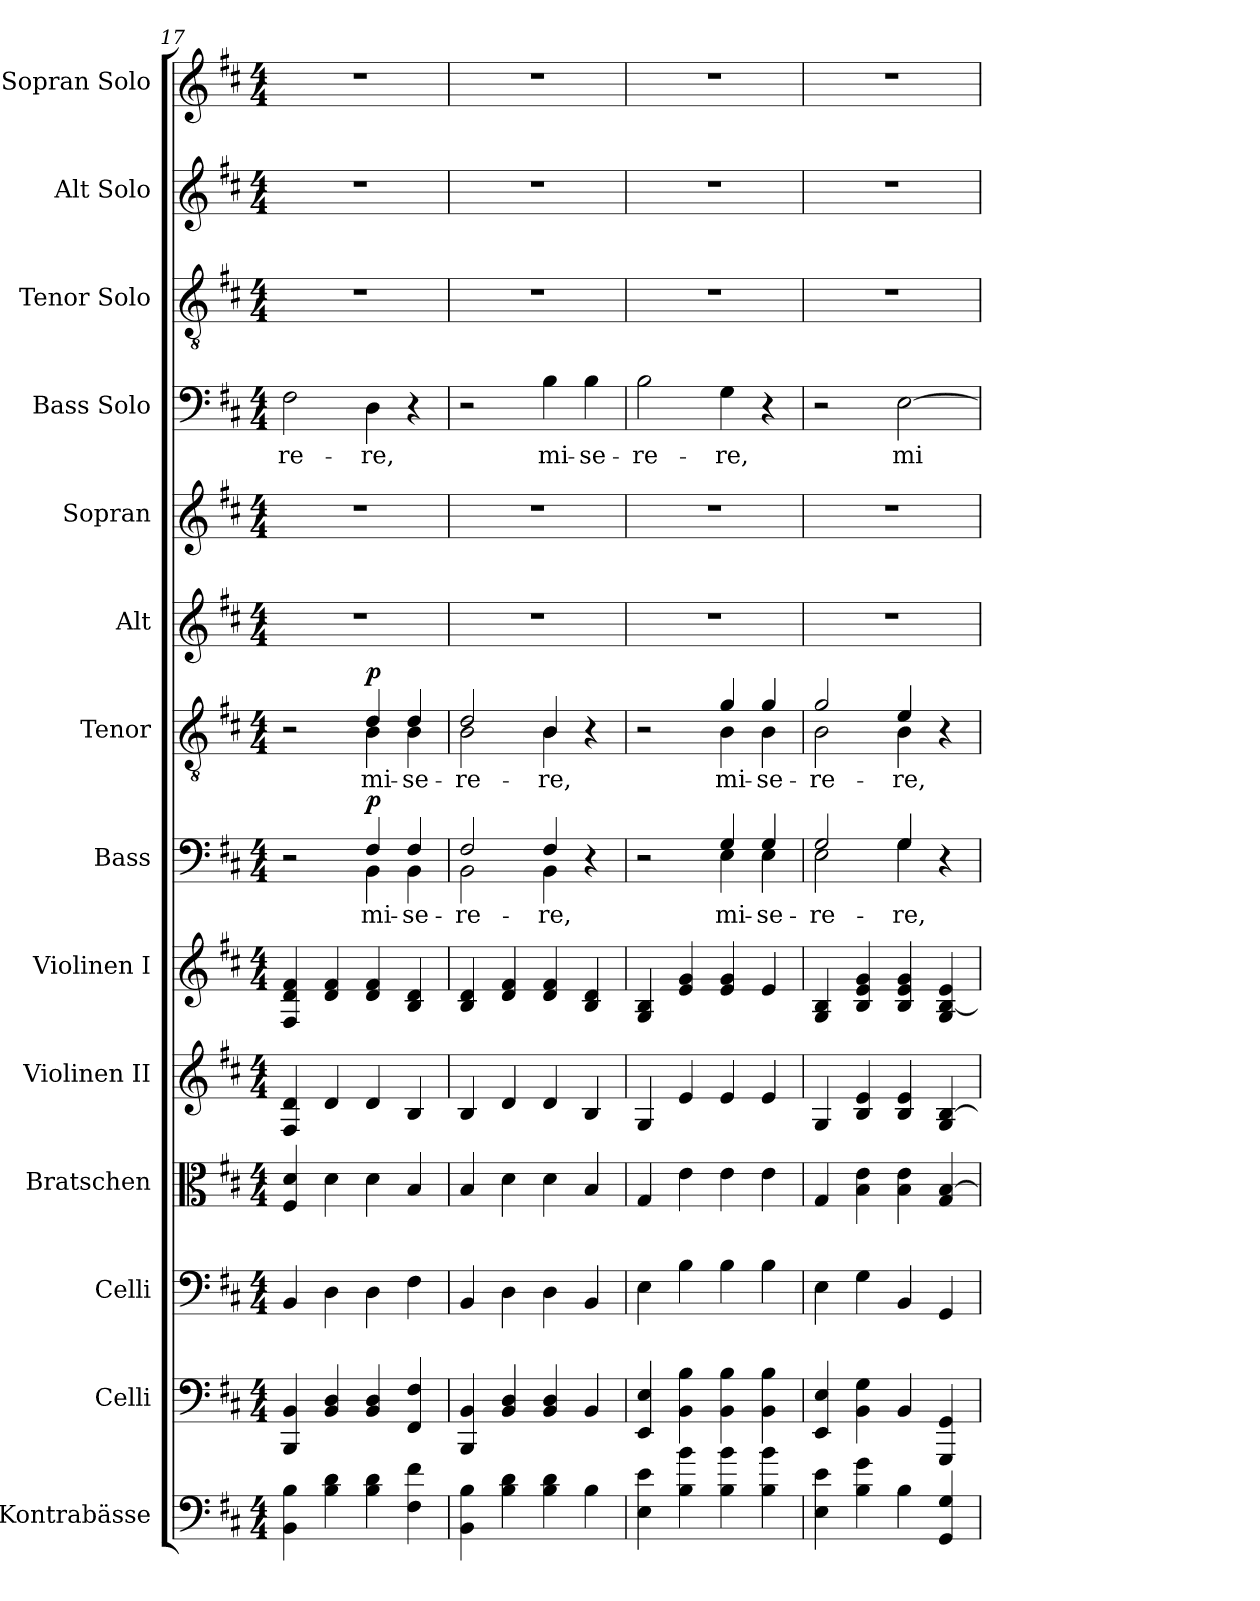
**kern	**kern	**kern	**kern	**kern	**kern	**kern	**text	**dynam	**kern	**text	**dynam	**kern	**kern	**kern	**text	**kern	**kern	**kern
*part14	*part13	*part12	*part11	*part10	*part9	*part8	*part8	*part8	*part7	*part7	*part7	*part6	*part5	*part4	*part4	*part3	*part2	*part1
*staff14	*staff13	*staff12	*staff11	*staff10	*staff9	*staff8	*staff8	*staff8	*staff7	*staff7	*staff7	*staff6	*staff5	*staff4	*staff4	*staff3	*staff2	*staff1
*I"Kontrabässe	*I"Celli	*I"Celli	*I"Bratschen	*I"Violinen II	*I"Violinen I	*I"Bass	*	*	*I"Tenor	*	*	*I"Alt	*I"Sopran	*I"Bass Solo	*	*I"Tenor Solo	*I"Alt Solo	*I"Sopran Solo
*	*I'Cl.	*	*	*	*I'Vl.	*I'B.	*	*	*I'T.	*	*	*I'A.	*I'S.	*I'B.S.	*	*I'T.S.	*I'A.S.	*I'S.S.
*clefF4	*clefF4	*clefF4	*clefC3	*clefG2	*clefG2	*clefF4	*	*	*clefGv2	*	*	*clefG2	*clefG2	*clefF4	*	*clefGv2	*clefG2	*clefG2
*ITrd7c12	*	*	*	*	*	*	*	*	*	*	*	*	*	*	*	*	*	*
*k[f#c#]	*k[f#c#]	*k[f#c#]	*k[f#c#]	*k[f#c#]	*k[f#c#]	*k[f#c#]	*	*	*k[f#c#]	*	*	*k[f#c#]	*k[f#c#]	*k[f#c#]	*	*k[f#c#]	*k[f#c#]	*k[f#c#]
*M4/4	*M4/4	*M4/4	*M4/4	*M4/4	*M4/4	*M4/4	*	*	*M4/4	*	*	*M4/4	*M4/4	*M4/4	*	*M4/4	*M4/4	*M4/4
=17	=17	=17	=17	=17	=17	=17	=17	=17	=17	=17	=17	=17	=17	=17	=17	=17	=17	=17
*	*	*	*	*	*	*^	*	*	*^	*	*	*	*	*	*	*	*	*
!	!	!	!	!	!	!	!	!	!	!	!	!	!	!	!	!	!LO:LY:b	!	!	!
4BBB\ 4BB\	4BBB/ 4BB/	4BB/	4F#/ 4d/	4F#/ 4d/	4F#/ 4d/ 4f#/	2r	2ryy	.	.	2r	2ryy	.	.	1r	1r	2F#\	-re-	1r	1r	1r
4BB\ 4D\	4BB/ 4D/	4D\	4d\	4d/	4d/ 4f#/	.	.	.	.	.	.	.	.	.	.	.	.	.	.	.
!	!	!	!	!	!	!	!	!LO:LY:b	!LO:DY:a	!	!	!LO:LY:b	!LO:DY:a	!	!	!	!LO:LY:b	!	!	!
4BB\ 4D\	4BB/ 4D/	4D\	4d\	4d/	4d/ 4f#/	4F#/	4BB\	-mi-	p	4d/	4B\	-mi-	p	.	.	4D\	re,	.	.	.
!	!	!	!	!	!	!	!	!LO:LY:b	!	!	!	!LO:LY:b	!	!	!	!	!	!	!	!
4FF#\ 4F#\	4FF#/ 4F#/	4F#\	4B/	4B/	4B/ 4d/	4F#/	4BB\	se-	.	4d/	4B\	-se-	.	.	.	4r	.	.	.	.
=18	=18	=18	=18	=18	=18	=18	=18	=18	=18	=18	=18	=18	=18	=18	=18	=18	=18	=18	=18	=18
!	!	!	!	!	!	!	!	!LO:LY:b	!	!	!	!LO:LY:b	!	!	!	!	!	!	!	!
4BBB\ 4BB\	4BBB/ 4BB/	4BB/	4B/	4B/	4B/ 4d/	2F#/	2BB\	-re-	.	2d/	2B\	-re-	.	1r	1r	2r	.	1r	1r	1r
4BB\ 4D\	4BB/ 4D/	4D\	4d\	4d/	4d/ 4f#/	.	.	.	.	.	.	.	.	.	.	.	.	.	.	.
!	!	!	!	!	!	!	!	!LO:LY:b	!	!	!	!LO:LY:b	!	!	!	!	!LO:LY:b	!	!	!
4BB\ 4D\	4BB/ 4D/	4D\	4d\	4d/	4d/ 4f#/	4F#/	4BB\	re,	.	4B/	4B\	re,	.	.	.	4B\	-mi-	.	.	.
!	!	!	!	!	!	!	!	!	!	!	!	!	!	!	!	!	!LO:LY:b	!	!	!
4BB\	4BB/	4BB/	4B/	4B/	4B/ 4d/	4r	4ryy	.	.	4r	4ryy	.	.	.	.	4B\	-se-	.	.	.
=19	=19	=19	=19	=19	=19	=19	=19	=19	=19	=19	=19	=19	=19	=19	=19	=19	=19	=19	=19	=19
!	!	!	!	!	!	!	!	!	!	!	!	!	!	!	!	!	!LO:LY:b	!	!	!
4EE\ 4E\	4EE/ 4E/	4E\	4G/	4G/	4G/ 4B/	2r	2ryy	.	.	2r	2ryy	.	.	1r	1r	2B\	-re-	1r	1r	1r
4BB\ 4B\	4BB\ 4B\	4B\	4e\	4e/	4e/ 4g/	.	.	.	.	.	.	.	.	.	.	.	.	.	.	.
!	!	!	!	!	!	!	!	!LO:LY:b	!	!	!	!LO:LY:b	!	!	!	!	!LO:LY:b	!	!	!
4BB\ 4B\	4BB\ 4B\	4B\	4e\	4e/	4e/ 4g/	4G/	4E\	-mi-	.	4g/	4B\	-mi-	.	.	.	4G\	re,	.	.	.
!	!	!	!	!	!	!	!	!LO:LY:b	!	!	!	!LO:LY:b	!	!	!	!	!	!	!	!
4BB\ 4B\	4BB\ 4B\	4B\	4e\	4e/	4e/	4G/	4E\	-se-	.	4g/	4B\	-se-	.	.	.	4r	.	.	.	.
!!LO:PB:g=z
=20	=20	=20	=20	=20	=20	=20	=20	=20	=20	=20	=20	=20	=20	=20	=20	=20	=20	=20	=20	=20
*	*	*	*	*	*	*	*	*	*	*	*	*	*	*	*	*	*	*	*	*MM65
!	!	!	!	!	!	!	!	!LO:LY:b	!	!	!	!LO:LY:b	!	!	!	!	!	!	!	!
4EE\ 4E\	4EE/ 4E/	4E\	4G/	4G/	4G/ 4B/	2G/	2E\	-re-	.	2g/	2B\	-re-	.	1r	1r	2r	.	1r	1r	1r
4BB\ 4G\	4BB\ 4G\	4G\	4B\ 4e\	4B/ 4e/	4B/ 4e/ 4g/	.	.	.	.	.	.	.	.	.	.	.	.	.	.	.
!	!	!	!	!	!	!	!	!LO:LY:b	!	!	!	!LO:LY:b	!	!	!	!	!LO:LY:b	!	!	!
4BB\	4BB/	4BB/	4B\ 4e\	4B/ 4e/	4B/ 4e/ 4g/	4G/	4G\	re,	.	4e/	4B\	re,	.	.	.	[2E\	-mi-	.	.	.
4GGG/ 4GG/	4GGG/ 4GG/	4GG/	4G/ [4B/	4G/ [4B/	4G/ [4B/ 4e/	4r	4ryy	.	.	4r	4ryy	.	.	.	.	.	.	.	.	.
*	*	*	*	*	*	*v	*v	*	*	*	*	*	*	*	*	*	*	*	*	*
*	*	*	*	*	*	*	*	*	*v	*v	*	*	*	*	*	*	*	*	*
=	=	=	=	=	=	=	=	=	=	=	=	=	=	=	=	=	=	=
*-	*-	*-	*-	*-	*-	*-	*-	*-	*-	*-	*-	*-	*-	*-	*-	*-	*-	*-
